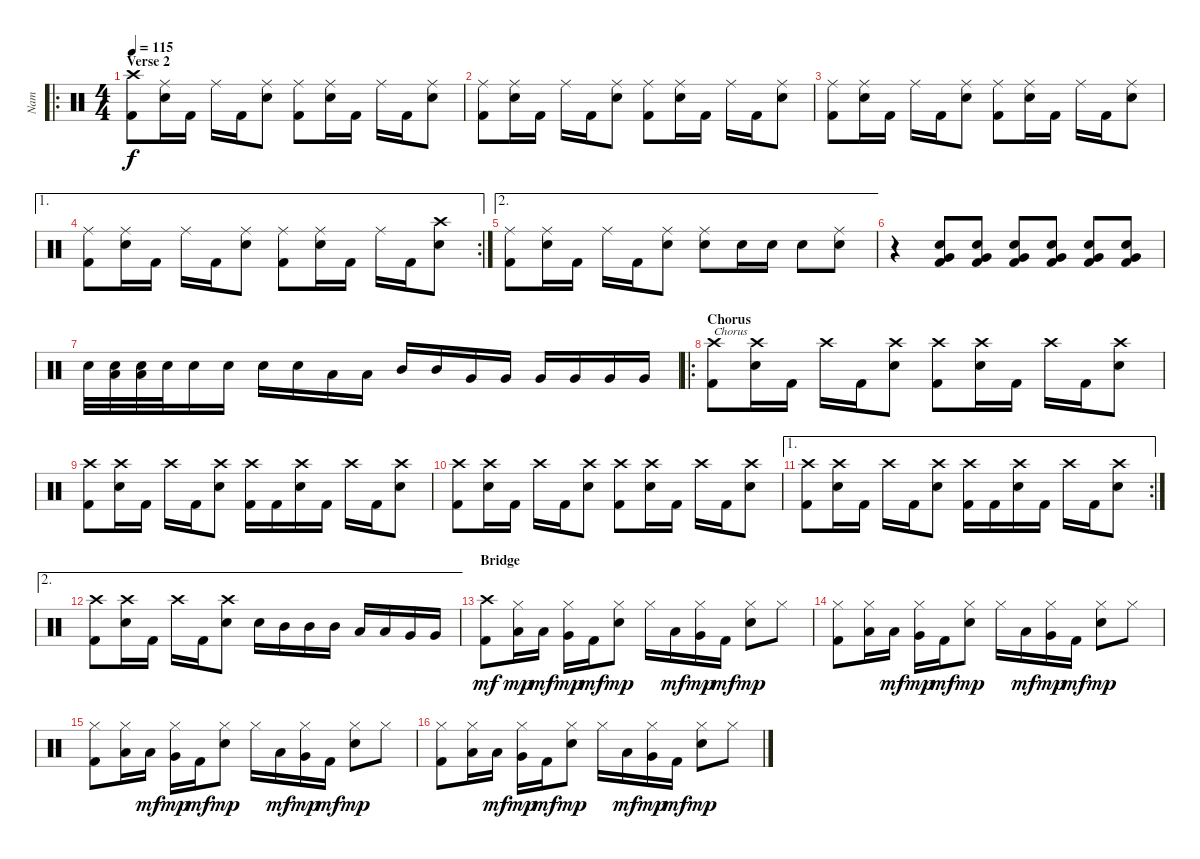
\track ("Nam" "Nam") {instrument percussion}
\staff {score}
\articulation defaults
\ro
\ts (4 4)
\section ("" "Verse 2")
\tempo 115
\clef neutral
\ks c
("Kick (hit) 2" "Crash high (hit)").8{dy f} ("Ride (middle)" "Snare (hit) 2").16 "Kick (hit) 2".16 "Ride (middle)".16 "Kick (hit) 2".16 ("Ride (middle)" "Snare (hit) 2").8 ("Kick (hit) 2" "Ride (middle)").8 ("Ride (middle)" "Snare (hit) 2").16 "Kick (hit) 2".16 "Ride (middle)".16 "Kick (hit) 2".16 ("Ride (middle)" "Snare (hit) 2").8 |
("Kick (hit) 2" "Ride (middle)").8 ("Ride (middle)" "Snare (hit) 2").16 "Kick (hit) 2".16 "Ride (middle)".16 "Kick (hit) 2".16 ("Ride (middle)" "Snare (hit) 2").8 ("Kick (hit) 2" "Ride (middle)").8 ("Ride (middle)" "Snare (hit) 2").16 "Kick (hit) 2".16 "Ride (middle)".16 "Kick (hit) 2".16 ("Ride (middle)" "Snare (hit) 2").8 |
("Kick (hit) 2" "Ride (middle)").8 ("Ride (middle)" "Snare (hit) 2").16 "Kick (hit) 2".16 "Ride (middle)".16 "Kick (hit) 2".16 ("Ride (middle)" "Snare (hit) 2").8 ("Kick (hit) 2" "Ride (middle)").8 ("Ride (middle)" "Snare (hit) 2").16 "Kick (hit) 2".16 "Ride (middle)".16 "Kick (hit) 2".16 ("Ride (middle)" "Snare (hit) 2").8 |
\ae 1
\rc 2
("Kick (hit) 2" "Ride (middle)").8 ("Ride (middle)" "Snare (hit) 2").16 "Kick (hit) 2".16 "Ride (middle)".16 "Kick (hit) 2".16 ("Ride (middle)" "Snare (hit) 2").8 ("Kick (hit) 2" "Ride (middle)").8 ("Ride (middle)" "Snare (hit) 2").16 "Kick (hit) 2".16 "Ride (middle)".16 "Kick (hit) 2".16 ("Crash high (hit)" "Snare (hit) 2").8 |
\ae 2
("Kick (hit) 2" "Ride (middle)").8 ("Ride (middle)" "Snare (hit) 2").16 "Kick (hit) 2".16 "Ride (middle)".16 "Kick (hit) 2".16 ("Ride (middle)" "Snare (hit) 2").8 ("Ride (middle)" "Snare (hit) 2").8 "Snare (hit) 2".16 "Snare (hit) 2".16 "Snare (hit) 2".8 ("Ride (middle)" "Snare (hit) 2").8 |
r.4 ("Kick (hit) 2" "Snare (hit) 2" "Very Low Tom (hit)").8 ("Kick (hit) 2" "Snare (hit) 2" "Very Low Tom (hit)").8 ("Kick (hit) 2" "Snare (hit) 2" "Very Low Tom (hit)").8 ("Kick (hit) 2" "Snare (hit) 2" "Very Low Tom (hit)").8 ("Kick (hit) 2" "Snare (hit) 2" "Very Low Tom (hit)").8 ("Kick (hit) 2" "Snare (hit) 2" "Very Low Tom (hit)").8 |
"Snare (hit) 2".32 ("Snare (hit) 2" "Low Tom (hit)").32 ("Snare (hit) 2" "Low Tom (hit)").32 "Snare (hit) 2".32 "Snare (hit) 2".16 "Snare (hit) 2".16 "Snare (hit) 2".16 "Snare (hit) 2".16 "Low Tom (hit)".16 "Low Tom (hit)".16 "Mid Tom (hit)".16 "Mid Tom (hit)".16 "Very Low Tom (hit)".16 "Very Low Tom (hit)".16 "Very Low Tom (hit)".16 "Very Low Tom (hit)".16 "Very Low Tom (hit)".16 "Very Low Tom (hit)".16 |
\ro
\section ("" "Chorus")
("Kick (hit) 2" "Crash high (hit)").8{txt "Chorus"} ("Crash high (hit)" "Snare (hit) 2").16 "Kick (hit) 2".16 "Crash high (hit)".16 "Kick (hit) 2".16 ("Crash high (hit)" "Snare (hit) 2").8 ("Kick (hit) 2" "Crash high (hit)").8 ("Crash high (hit)" "Snare (hit) 2").16 "Kick (hit) 2".16 "Crash high (hit)".16 "Kick (hit) 2".16 ("Crash high (hit)" "Snare (hit) 2").8 |
("Kick (hit) 2" "Crash high (hit)").8 ("Crash high (hit)" "Snare (hit) 2").16 "Kick (hit) 2".16 "Crash high (hit)".16 "Kick (hit) 2".16 ("Crash high (hit)" "Snare (hit) 2").8 ("Kick (hit) 2" "Crash high (hit)").16 "Kick (hit) 2".16 ("Crash high (hit)" "Snare (hit) 2").16 "Kick (hit) 2".16 "Crash high (hit)".16 "Kick (hit) 2".16 ("Crash high (hit)" "Snare (hit) 2").8 |
("Kick (hit) 2" "Crash high (hit)").8 ("Crash high (hit)" "Snare (hit) 2").16 "Kick (hit) 2".16 "Crash high (hit)".16 "Kick (hit) 2".16 ("Crash high (hit)" "Snare (hit) 2").8 ("Kick (hit) 2" "Crash high (hit)").8 ("Crash high (hit)" "Snare (hit) 2").16 "Kick (hit) 2".16 "Crash high (hit)".16 "Kick (hit) 2".16 ("Crash high (hit)" "Snare (hit) 2").8 |
\ae 1
\rc 2
("Kick (hit) 2" "Crash high (hit)").8 ("Crash high (hit)" "Snare (hit) 2").16 "Kick (hit) 2".16 "Crash high (hit)".16 "Kick (hit) 2".16 ("Crash high (hit)" "Snare (hit) 2").8 ("Kick (hit) 2" "Crash high (hit)").16 "Kick (hit) 2".16 ("Crash high (hit)" "Snare (hit) 2").16 "Kick (hit) 2".16 "Crash high (hit)".16 "Kick (hit) 2".16 ("Crash high (hit)" "Snare (hit) 2").8 |
\ae 2
("Kick (hit) 2" "Crash high (hit)").8 ("Crash high (hit)" "Snare (hit) 2").16 "Kick (hit) 2".16 "Crash high (hit)".16 "Kick (hit) 2".16 ("Crash high (hit)" "Snare (hit) 2").8 "Snare (hit) 2".16 "Mid Tom (hit)".16 "Mid Tom (hit)".16 "Mid Tom (hit)".16 "Low Tom (hit)".16 "Low Tom (hit)".16 "Very Low Tom (hit)".16 "Very Low Tom (hit)".16 |
\section ("" "Bridge")
("Kick (hit) 2" "Crash high (hit)").8{dy mf} ("Low Tom (hit)" "Hi-Hat (closed)").16{dy mp} "Low Tom (hit)".16{dy mf} ("Very Low Tom (hit)" "Hi-Hat (closed)").16{dy mp} "Kick (hit) 2".16{dy mf} ("Snare (hit) 2" "Hi-Hat (closed)").8{dy mp} "Hi-Hat (closed)".16 "Low Tom (hit)".16{dy mf} ("Very Low Tom (hit)" "Hi-Hat (closed)").16{dy mp} "Kick (hit) 2".16{dy mf} ("Snare (hit) 2" "Hi-Hat (closed)").8{dy mp} "Hi-Hat (closed)".8 |
("Kick (hit) 2" "Hi-Hat (closed)").8 ("Low Tom (hit)" "Hi-Hat (closed)").16 "Low Tom (hit)".16{dy mf} ("Very Low Tom (hit)" "Hi-Hat (closed)").16{dy mp} "Kick (hit) 2".16{dy mf} ("Snare (hit) 2" "Hi-Hat (closed)").8{dy mp} "Hi-Hat (closed)".16 "Low Tom (hit)".16{dy mf} ("Very Low Tom (hit)" "Hi-Hat (closed)").16{dy mp} "Kick (hit) 2".16{dy mf} ("Snare (hit) 2" "Hi-Hat (closed)").8{dy mp} "Hi-Hat (closed)".8 |
("Kick (hit) 2" "Hi-Hat (closed)").8 ("Low Tom (hit)" "Hi-Hat (closed)").16 "Low Tom (hit)".16{dy mf} ("Very Low Tom (hit)" "Hi-Hat (closed)").16{dy mp} "Kick (hit) 2".16{dy mf} ("Snare (hit) 2" "Hi-Hat (closed)").8{dy mp} "Hi-Hat (closed)".16 "Low Tom (hit)".16{dy mf} ("Very Low Tom (hit)" "Hi-Hat (closed)").16{dy mp} "Kick (hit) 2".16{dy mf} ("Snare (hit) 2" "Hi-Hat (closed)").8{dy mp} "Hi-Hat (closed)".8 |
("Kick (hit) 2" "Hi-Hat (closed)").8 ("Low Tom (hit)" "Hi-Hat (closed)").16 "Low Tom (hit)".16{dy mf} ("Very Low Tom (hit)" "Hi-Hat (closed)").16{dy mp} "Kick (hit) 2".16{dy mf} ("Snare (hit) 2" "Hi-Hat (closed)").8{dy mp} "Hi-Hat (closed)".16 "Low Tom (hit)".16{dy mf} ("Very Low Tom (hit)" "Hi-Hat (closed)").16{dy mp} "Kick (hit) 2".16{dy mf} ("Snare (hit) 2" "Hi-Hat (closed)").8{dy mp} "Hi-Hat (closed)".8
